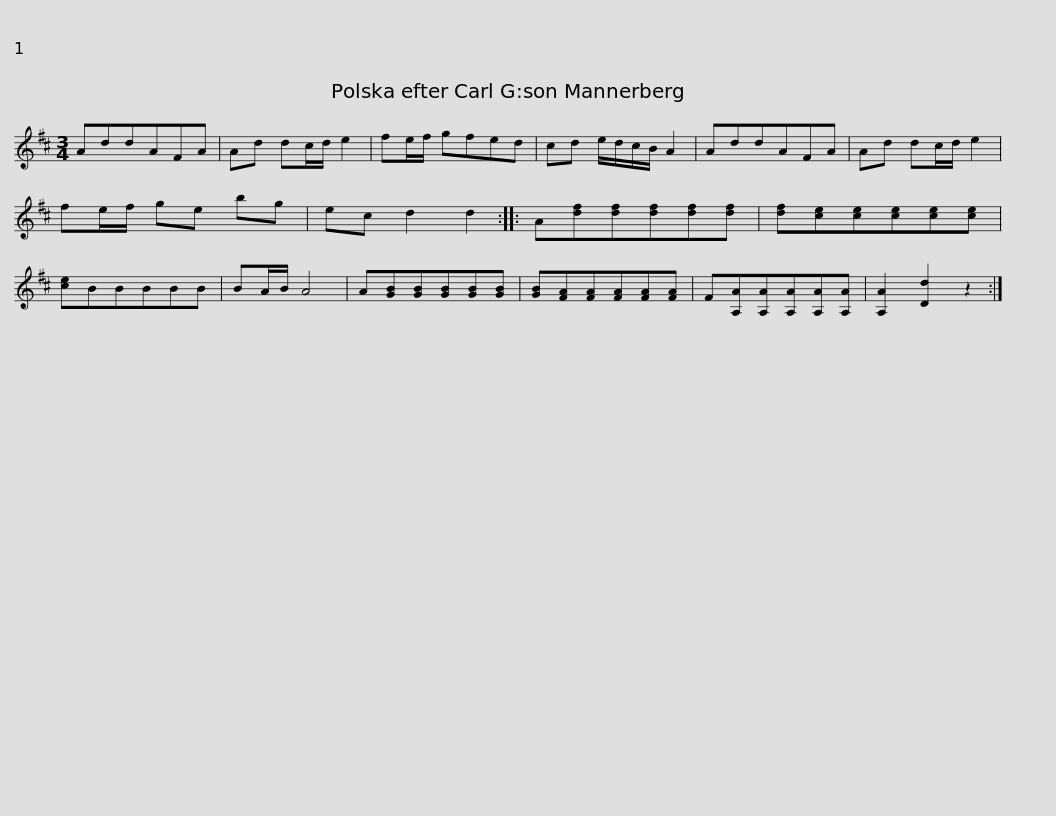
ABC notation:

X:1
L:1/8
M:3/4
I:linebreak $
K:D
V:1 treble
V:1
 AddAFA | Ad dc/d/ e2 | fe/f/ gfed | cd e/d/c/B/ A2 | AddAFA | %5
 Ad dc/d/ e2 | fe/f/ ge bg |$ ec d2 d2 :: A[df][df][df][df][df] | [df][ce][ce][ce][ce][ce] | %10
 [ce]BBBBB | BA/B/ A4 | A[GB][GB][GB][GB][GB] | [GB][FA][FA][FA][FA][FA] |$ F[A,A][A,A][A,A][A,A][A,A] | %15
 [A,A]2 [Dd]2 z2 :| %16
